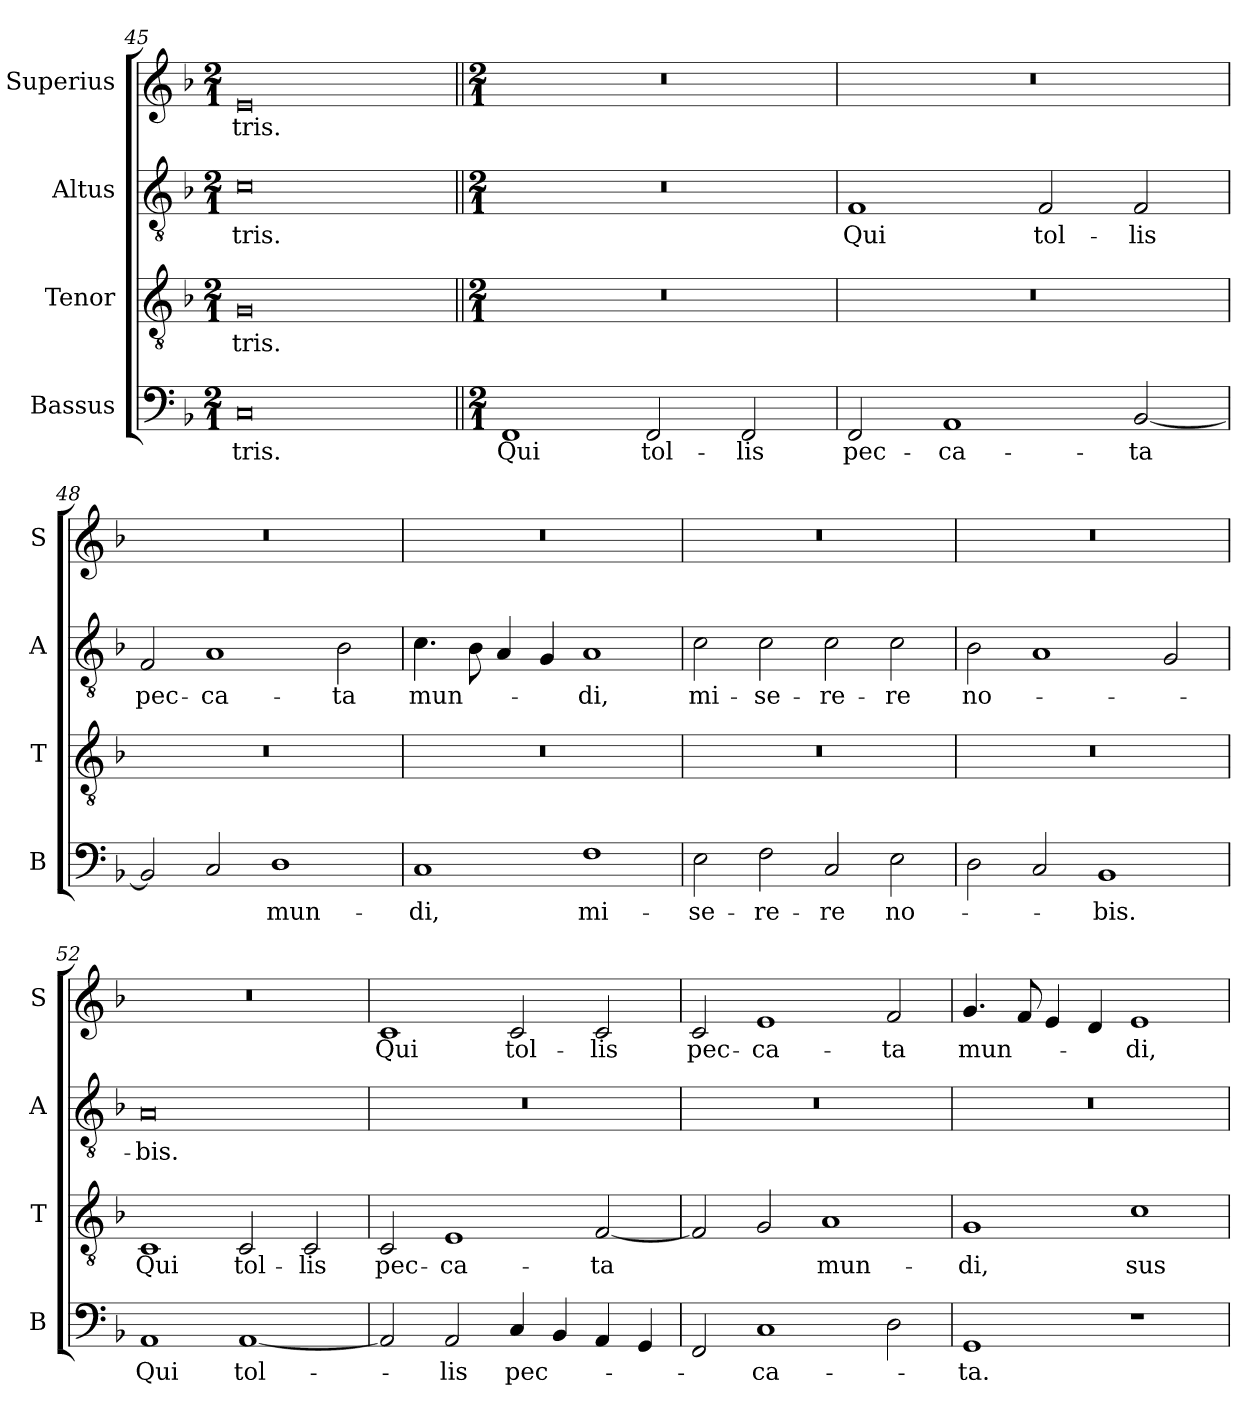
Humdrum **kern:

**kern	**text	**kern	**text	**kern	**text	**kern	**text
*part4	*part4	*part3	*part3	*part2	*part2	*part1	*part1
*staff4	*staff4	*staff3	*staff3	*staff2	*staff2	*staff1	*staff1
*I"Bassus	*	*I"Tenor	*	*I"Altus	*	*I"Superius	*
*I'B	*	*I'T	*	*I'A	*	*I'S	*
*clefF4	*	*clefGv2	*	*clefGv2	*	*clefG2	*
*k[b-]	*	*k[b-]	*	*k[b-]	*	*k[b-]	*
*M2/1	*	*M2/1	*	*M2/1	*	*M2/1	*
=45	=45	=45	=45	=45	=45	=45	=45
!	!LO:LY:i	!	!LO:LY:i	!	!LO:LY:i	!	!LO:LY:i
0C	-tris.	0G	-tris.	0c	-tris.	0e	-tris.
=46||	=46||	=46||	=46||	=46||	=46||	=46||	=46||
*M2/1	*	*M2/1	*	*M2/1	*	*M2/1	*
1FF	Qui	0r	.	0r	.	0r	.
2FF	tol-	.	.	.	.	.	.
2FF	-lis	.	.	.	.	.	.
=47	=47	=47	=47	=47	=47	=47	=47
!	!LO:LY:i	!	!	!	!	!	!
2FF	pec-	0r	.	1F	Qui	0r	.
!	!LO:LY:i	!	!	!	!	!	!
1AA	-ca-	.	.	.	.	.	.
.	.	.	.	2F	tol-	.	.
!	!LO:LY:i	!	!	!	!	!	!
[2BB-	-ta	.	.	2F	-lis	.	.
=48	=48	=48	=48	=48	=48	=48	=48
!	!	!	!	!	!LO:LY:i	!	!
2BB-]	.	0r	.	2F	pec-	0r	.
!	!	!	!	!	!LO:LY:i	!	!
2C	.	.	.	1A	-ca-	.	.
!	!LO:LY:i	!	!	!	!	!	!
1D	mun-	.	.	.	.	.	.
!	!	!	!	!	!LO:LY:i	!	!
.	.	.	.	2B-	-ta	.	.
=49	=49	=49	=49	=49	=49	=49	=49
!	!LO:LY:i	!	!	!	!LO:LY:i	!	!
1C	-di,	0r	.	4.c	mun-	0r	.
.	.	.	.	8B-	.	.	.
.	.	.	.	4A	.	.	.
.	.	.	.	4G	.	.	.
!	!	!	!	!	!LO:LY:i	!	!
1F	mi-	.	.	1A	-di,	.	.
=50	=50	=50	=50	=50	=50	=50	=50
!	!	!	!	!	!LO:LY:i	!	!
2E	-se-	0r	.	2c	mi-	0r	.
!	!	!	!	!	!LO:LY:i	!	!
2F	-re-	.	.	2c	-se-	.	.
!	!	!	!	!	!LO:LY:i	!	!
2C	-re	.	.	2c	-re-	.	.
!	!	!	!	!	!LO:LY:i	!	!
2E	no-	.	.	2c	-re	.	.
=51	=51	=51	=51	=51	=51	=51	=51
!	!	!	!	!	!LO:LY:i	!	!
2D	.	0r	.	2B-	no-	0r	.
2C	.	.	.	1A	.	.	.
1BB-	-bis.	.	.	.	.	.	.
.	.	.	.	2G	.	.	.
=52	=52	=52	=52	=52	=52	=52	=52
!	!LO:LY:i	!	!	!	!LO:LY:i	!	!
1AA	Qui	1C	Qui	0A	-bis.	0r	.
!	!LO:LY:i	!	!	!	!	!	!
[1AA	tol-	2C	tol-	.	.	.	.
.	.	2C	-lis	.	.	.	.
=53	=53	=53	=53	=53	=53	=53	=53
!	!	!	!LO:LY:i	!	!	!	!
2AA]	.	2C	pec-	0r	.	1c	Qui
!	!LO:LY:i	!	!LO:LY:i	!	!	!	!
2AA	-lis	1E	-ca-	.	.	.	.
!	!LO:LY:i	!	!	!	!	!	!
4C	pec-	.	.	.	.	2c	tol-
4BB-	.	.	.	.	.	.	.
!	!	!	!LO:LY:i	!	!	!	!
4AA	.	[2F	-ta	.	.	2c	-lis
4GG	.	.	.	.	.	.	.
=54	=54	=54	=54	=54	=54	=54	=54
!	!	!	!	!	!	!	!LO:LY:i
2FF	.	2F]	.	0r	.	2c	pec-
!	!LO:LY:i	!	!	!	!	!	!LO:LY:i
1C	-ca-	2G	.	.	.	1e	-ca-
!	!	!	!LO:LY:i	!	!	!	!
.	.	1A	mun-	.	.	.	.
!	!	!	!	!	!	!	!LO:LY:i
2D	.	.	.	.	.	2f	-ta
=55	=55	=55	=55	=55	=55	=55	=55
!	!LO:LY:i	!	!LO:LY:i	!	!	!	!LO:LY:i
1GG	-ta.	1G	-di,	0r	.	4.g	mun-
.	.	.	.	.	.	8f	.
.	.	.	.	.	.	4e	.
.	.	.	.	.	.	4d	.
!	!	!	!LO:LY:i	!	!	!	!LO:LY:i
1r	.	1c	sus-	.	.	1e	-di,
=	=	=	=	=	=	=	=
*-	*-	*-	*-	*-	*-	*-	*-
